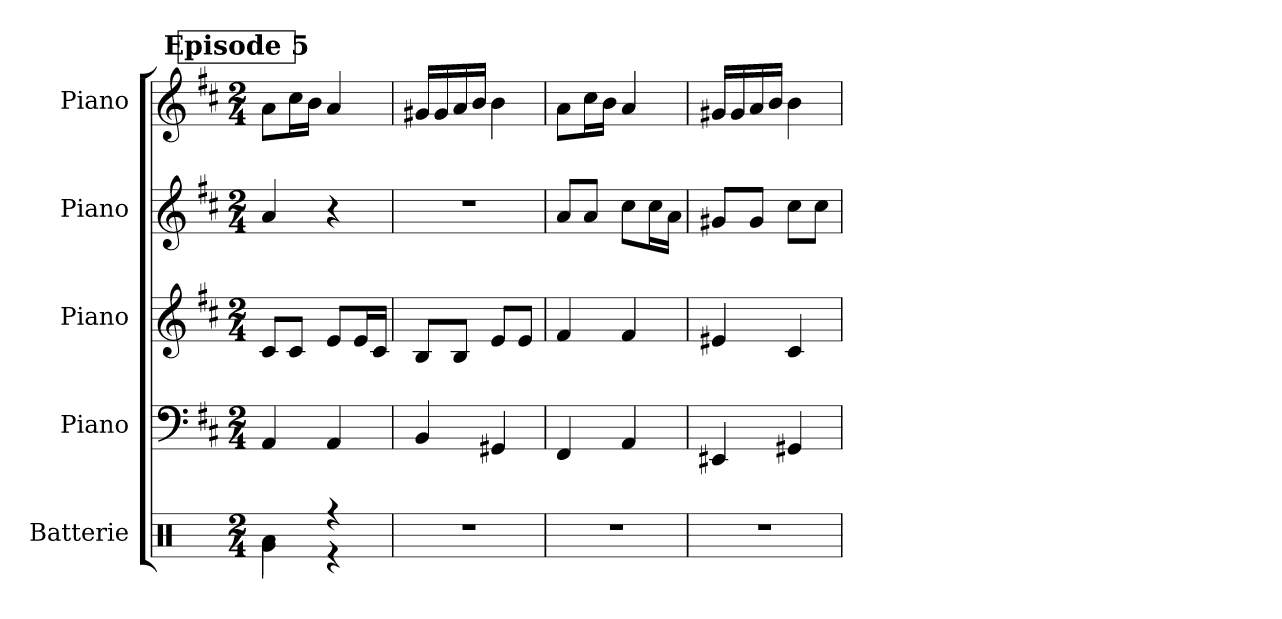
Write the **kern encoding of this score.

**kern	**kern	**kern	**kern	**kern
*part5	*part4	*part3	*part2	*part1
*staff5	*staff4	*staff3	*staff2	*staff1
*I"Batterie	*I"Piano	*I"Piano	*I"Piano	*I"Piano
*I'Batt.	*I'Pia.	*I'Pia.	*I'Pia.	*I'Pia.
*clefX	*clefF4	*clefG2	*clefG2	*clefG2
*k[]	*k[f#c#]	*k[f#c#]	*k[f#c#]	*k[f#c#]
*M2/4	*M2/4	*M2/4	*M2/4	*M2/4
!!LO:REH:place=s1:a:B:t=Episode 5
=165	=165	=165	=165	=165
*^	*	*	*	*
4Rg\	4Ra\	4AA/	8c#/L	4a/	8a\L
.	.	.	8c#/J	.	16cc#\L
.	.	.	.	.	16b\JJ
4r	4r	4AA/	8e/L	4r	4a/
.	.	.	16e/L	.	.
.	.	.	16c#/JJ	.	.
*v	*v	*	*	*	*
=166	=166	=166	=166	=166
2r	4BB/	8B/L	2r	16g#X/LL
.	.	.	.	16g#/
.	.	8B/J	.	16a/
.	.	.	.	16b/JJ
.	4GG#X/	8e/L	.	4b\
.	.	8e/J	.	.
=167	=167	=167	=167	=167
2r	4FF#/	4f#/	8a/L	8a\L
.	.	.	8a/J	16cc#\L
.	.	.	.	16b\JJ
.	4AA/	4f#/	8cc#\L	4a/
.	.	.	16cc#\L	.
.	.	.	16a\JJ	.
=168	=168	=168	=168	=168
2r	4EE#X/	4e#X/	8g#X/L	16g#X/LL
.	.	.	.	16g#/
.	.	.	8g#/J	16a/
.	.	.	.	16b/JJ
.	4GG#X/	4c#/	8cc#\L	4b\
.	.	.	8cc#\J	.
=	=	=	=	=
*-	*-	*-	*-	*-
